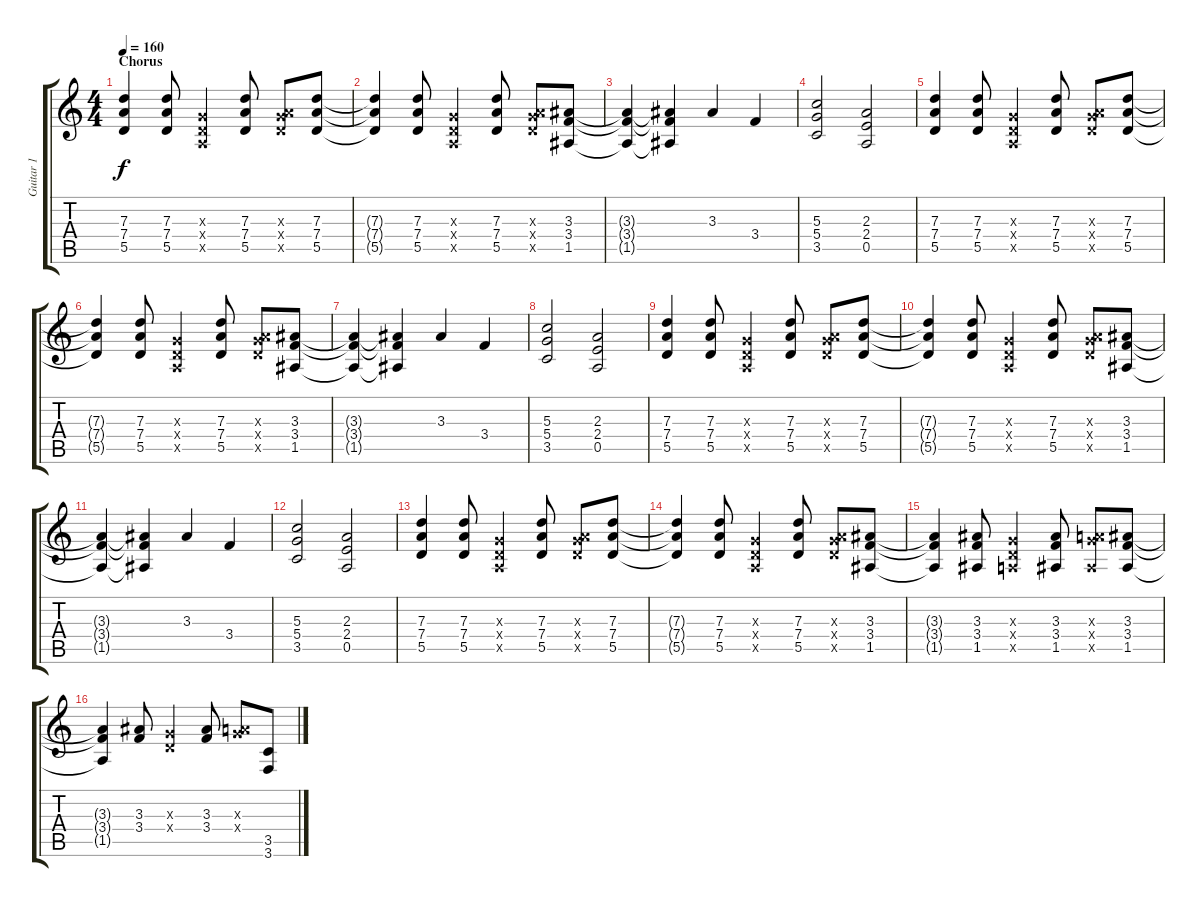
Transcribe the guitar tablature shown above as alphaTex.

\track ("Guitar 1" "Guitar 1") {instrument distortionguitar}
\staff {score tabs}
\tuning (E4 B3 G3 D3 A2 D2) {hide}
\ts (4 4)
\section ("" "Chorus")
\tempo 160
\clef g2
\ks c
(7.3 7.4 5.5).4{dy f} (7.3 7.4 5.5).8 (0.3{x} 0.4{x} 0.5{x}).4 (7.3 7.4 5.5).8 (0.3{x} 7.4{x} 5.5{x}).8 (7.3 7.4 5.5).8 |
(7.3{t} 7.4{t} 5.5{t}).4 (7.3 7.4 5.5).8 (0.3{x} 0.4{x} 0.5{x}).4 (7.3 7.4 5.5).8 (0.3{x} 7.4{x} 5.5{x}).8 (3.3 3.4 1.5).8 |
(3.3{t} 3.4{t} 1.5{t}).4 (3.3{t} 3.4{t} 1.5{t}).4 3.3.4 3.4.4 |
(5.3 5.4 3.5).2 (2.3 2.4 0.5).2 |
(7.3 7.4 5.5).4 (7.3 7.4 5.5).8 (0.3{x} 0.4{x} 0.5{x}).4 (7.3 7.4 5.5).8 (0.3{x} 7.4{x} 5.5{x}).8 (7.3 7.4 5.5).8 |
(7.3{t} 7.4{t} 5.5{t}).4 (7.3 7.4 5.5).8 (0.3{x} 0.4{x} 0.5{x}).4 (7.3 7.4 5.5).8 (0.3{x} 7.4{x} 5.5{x}).8 (3.3 3.4 1.5).8 |
(3.3{t} 3.4{t} 1.5{t}).4 (3.3{t} 3.4{t} 1.5{t}).4 3.3.4 3.4.4 |
(5.3 5.4 3.5).2 (2.3 2.4 0.5).2 |
(7.3 7.4 5.5).4 (7.3 7.4 5.5).8 (0.3{x} 0.4{x} 0.5{x}).4 (7.3 7.4 5.5).8 (0.3{x} 7.4{x} 5.5{x}).8 (7.3 7.4 5.5).8 |
(7.3{t} 7.4{t} 5.5{t}).4 (7.3 7.4 5.5).8 (0.3{x} 0.4{x} 0.5{x}).4 (7.3 7.4 5.5).8 (0.3{x} 7.4{x} 5.5{x}).8 (3.3 3.4 1.5).8 |
(3.3{t} 3.4{t} 1.5{t}).4 (3.3{t} 3.4{t} 1.5{t}).4 3.3.4 3.4.4 |
(5.3 5.4 3.5).2 (2.3 2.4 0.5).2 |
(7.3 7.4 5.5).4 (7.3 7.4 5.5).8 (0.3{x} 0.4{x} 0.5{x}).4 (7.3 7.4 5.5).8 (0.3{x} 7.4{x} 5.5{x}).8 (7.3 7.4 5.5).8 |
(7.3{t} 7.4{t} 5.5{t}).4 (7.3 7.4 5.5).8 (0.3{x} 0.4{x} 0.5{x}).4 (7.3 7.4 5.5).8 (0.3{x} 7.4{x} 5.5{x}).8 (3.3 3.4 1.5).8 |
(3.3{t} 3.4{t} 1.5{t}).4 (3.3 3.4 1.5).8 (0.3{x} 0.4{x} 0.5{x}).4 (3.3 3.4 1.5).8 (0.3{x} 7.4{x} 1.5{x}).8 (3.3 3.4 1.5).8 |
(3.3{t} 3.4{t} 1.5{t}).4 (3.3 3.4).8 (0.3{x} 0.4{x}).4 (3.3 3.4).8 (0.3{x} 7.4{x}).8 (3.5 3.6).8
